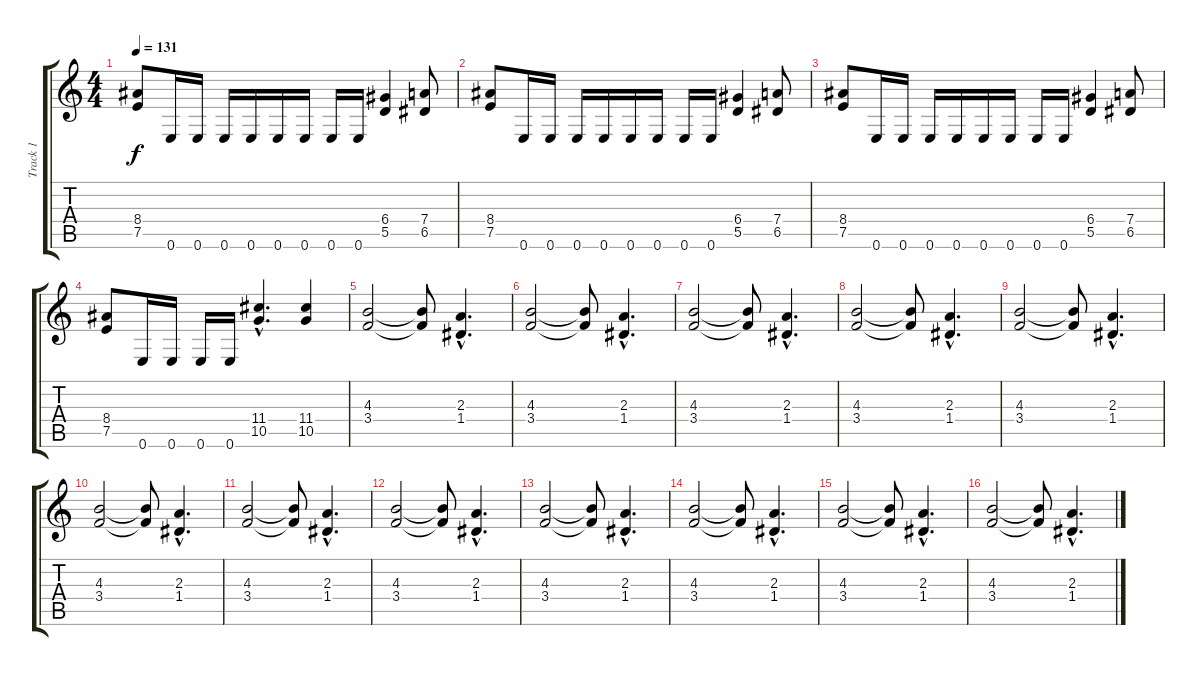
\track ("Track 1" "Track 1") {instrument distortionguitar}
\staff {score tabs}
\tuning (E4 B3 G3 D3 A2 E2) {hide}
\ts (4 4)
\tempo 131
\clef g2
\ks c
(8.4 7.5).8{dy f} 0.6.16 0.6.16 0.6.16 0.6.16 0.6.16 0.6.16 0.6.16 0.6.16 (6.4 5.5).4 (7.4 6.5).8 |
(8.4 7.5).8 0.6.16 0.6.16 0.6.16 0.6.16 0.6.16 0.6.16 0.6.16 0.6.16 (6.4 5.5).4 (7.4 6.5).8 |
(8.4 7.5).8 0.6.16 0.6.16 0.6.16 0.6.16 0.6.16 0.6.16 0.6.16 0.6.16 (6.4 5.5).4 (7.4 6.5).8 |
(8.4 7.5).8 0.6.16 0.6.16 0.6.16 0.6.16 (11.4{hac} 10.5{hac}).4{d} (11.4 10.5).4 |
(4.3 3.4).2 (4.3{t} 3.4{t}).8 (2.3{hac} 1.4{hac}).4{d} |
(4.3 3.4).2 (4.3{t} 3.4{t}).8 (2.3{hac} 1.4{hac}).4{d} |
(4.3 3.4).2 (4.3{t} 3.4{t}).8 (2.3{hac} 1.4{hac}).4{d} |
(4.3 3.4).2 (4.3{t} 3.4{t}).8 (2.3{hac} 1.4{hac}).4{d} |
(4.3 3.4).2 (4.3{t} 3.4{t}).8 (2.3{hac} 1.4{hac}).4{d} |
(4.3 3.4).2 (4.3{t} 3.4{t}).8 (2.3{hac} 1.4{hac}).4{d} |
(4.3 3.4).2 (4.3{t} 3.4{t}).8 (2.3{hac} 1.4{hac}).4{d} |
(4.3 3.4).2 (4.3{t} 3.4{t}).8 (2.3{hac} 1.4{hac}).4{d} |
(4.3 3.4).2 (4.3{t} 3.4{t}).8 (2.3{hac} 1.4{hac}).4{d} |
(4.3 3.4).2 (4.3{t} 3.4{t}).8 (2.3{hac} 1.4{hac}).4{d} |
(4.3 3.4).2 (4.3{t} 3.4{t}).8 (2.3{hac} 1.4{hac}).4{d} |
(4.3 3.4).2 (4.3{t} 3.4{t}).8 (2.3{hac} 1.4{hac}).4{d}
